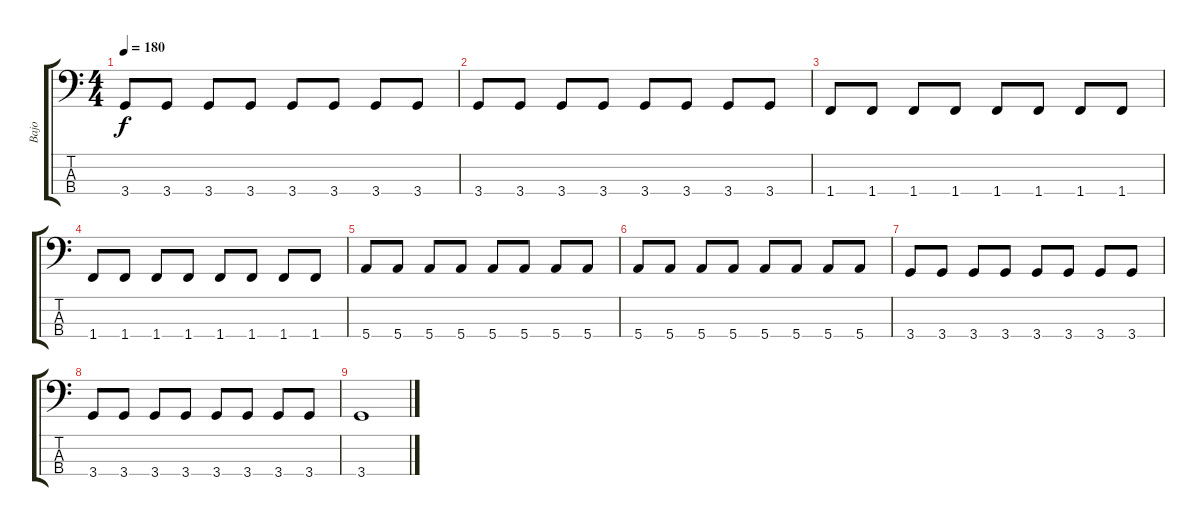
\track ("Bajo" "Bajo") {solo instrument electricbassfinger}
\staff {score tabs}
\tuning (G2 D2 A1 E1) {hide}
\ts (4 4)
\tempo 180
\clef f4
\ks c
3.4.8{dy f} 3.4.8 3.4.8 3.4.8 3.4.8 3.4.8 3.4.8 3.4.8 |
3.4.8 3.4.8 3.4.8 3.4.8 3.4.8 3.4.8 3.4.8 3.4.8 |
1.4.8 1.4.8 1.4.8 1.4.8 1.4.8 1.4.8 1.4.8 1.4.8 |
1.4.8 1.4.8 1.4.8 1.4.8 1.4.8 1.4.8 1.4.8 1.4.8 |
5.4.8 5.4.8 5.4.8 5.4.8 5.4.8 5.4.8 5.4.8 5.4.8 |
5.4.8 5.4.8 5.4.8 5.4.8 5.4.8 5.4.8 5.4.8 5.4.8 |
3.4.8 3.4.8 3.4.8 3.4.8 3.4.8 3.4.8 3.4.8 3.4.8 |
3.4.8 3.4.8 3.4.8 3.4.8 3.4.8 3.4.8 3.4.8 3.4.8 |
3.4.1
